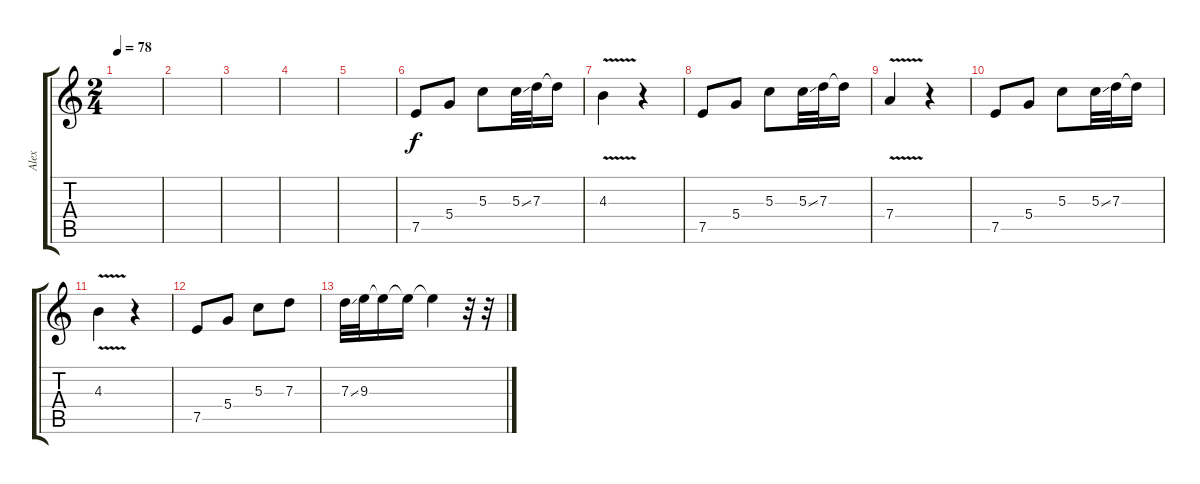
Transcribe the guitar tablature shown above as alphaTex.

\track ("Alex" "Alex") {instrument overdrivenguitar}
\staff {score tabs}
\tuning (E4 B3 G3 D3 A2 E2) {hide}
\ts (2 4)
\tempo 78
\clef g2
\ks c
|
|
|
|
|
7.5.8 5.4.8 5.3.8 5.3{ss}.32 7.3.32 7.3{t}.16 |
4.3{v}.4 r.4 |
7.5.8 5.4.8 5.3.8 5.3{ss}.32 7.3.32 7.3{t}.16 |
7.4{v}.4 r.4 |
7.5.8 5.4.8 5.3.8 5.3{ss}.32 7.3.32 7.3{t}.16 |
4.3{v}.4 r.4 |
7.5.8 5.4.8 5.3.8 7.3.8 |
7.3{ss}.32 9.3.32 9.3{t}.16 9.3{t}.16 9.3{t}.4 r.32 r.32
